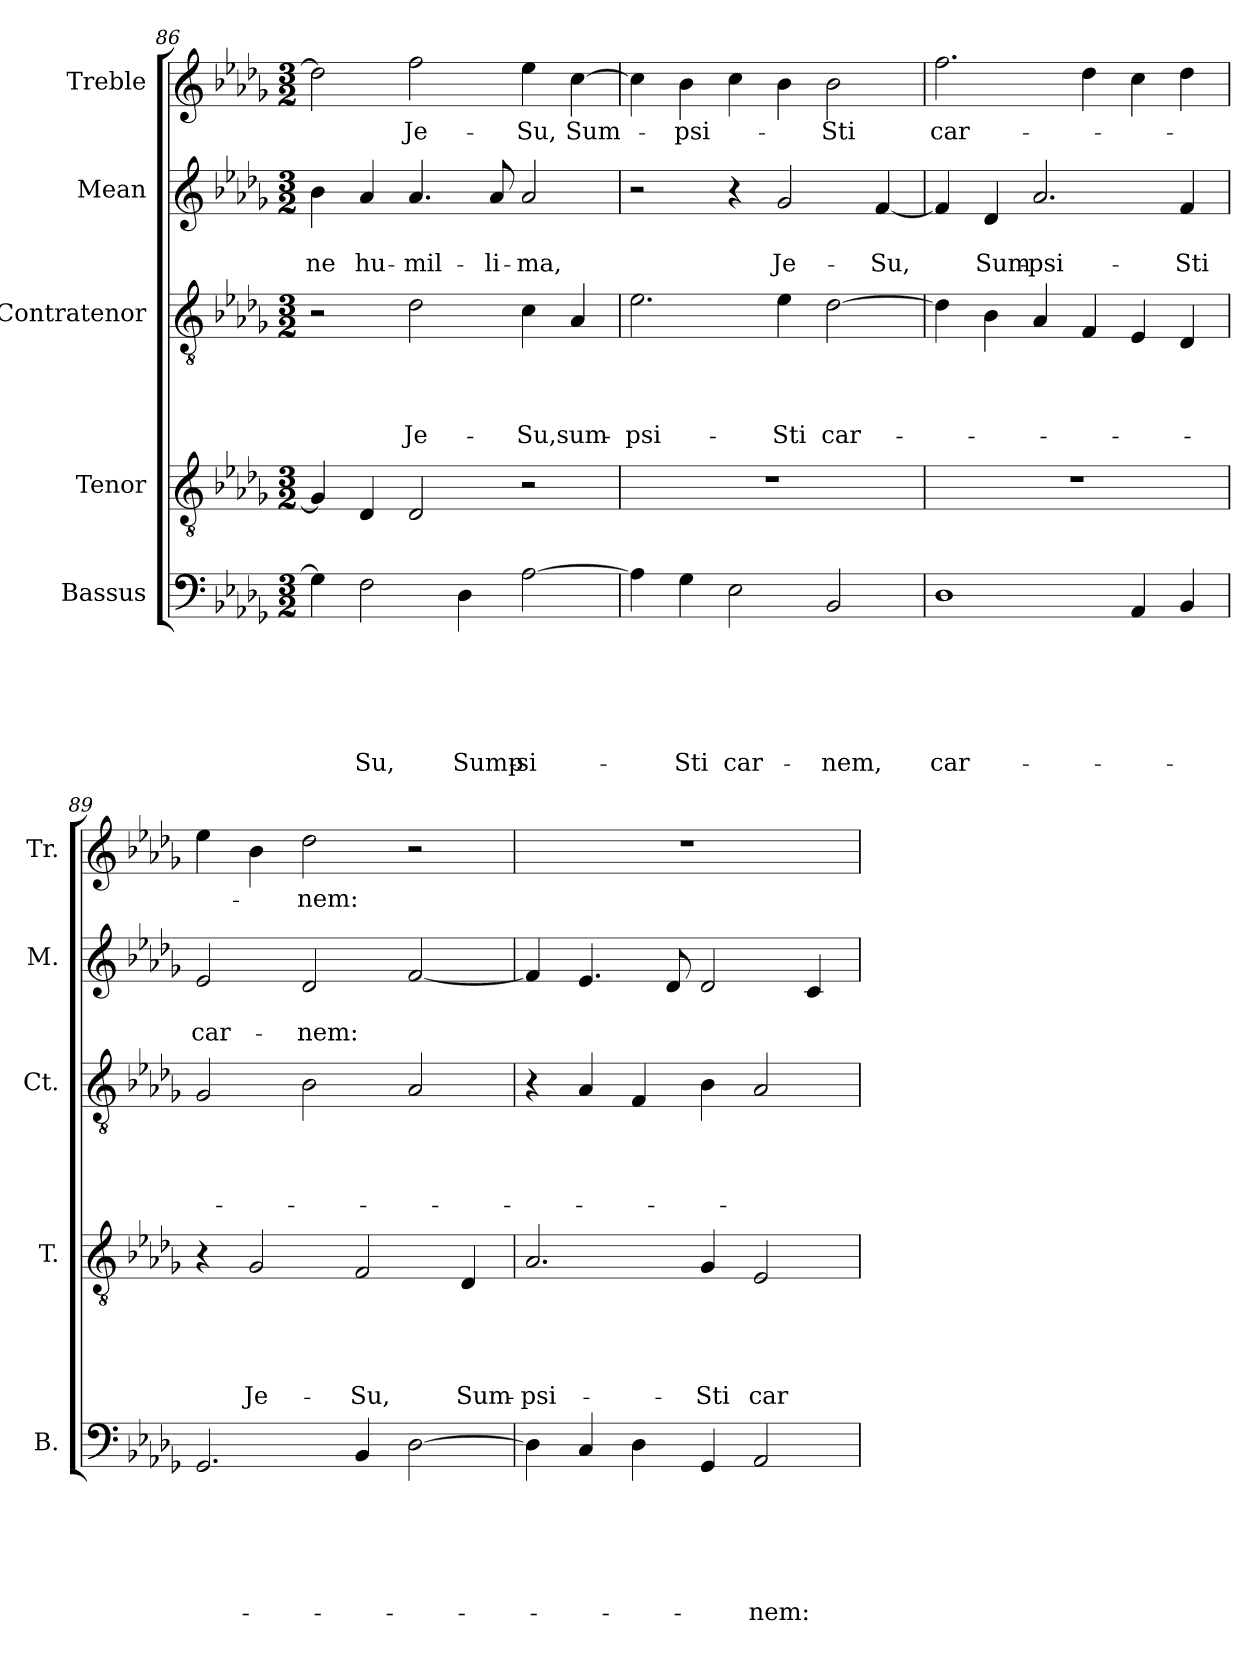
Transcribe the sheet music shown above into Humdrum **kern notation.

**kern	**text	**text	**text	**text	**text	**text	**kern	**text	**text	**text	**text	**text	**kern	**text	**text	**text	**text	**kern	**text	**text	**kern	**text
*part5	*part5	*part5	*part5	*part5	*part5	*part5	*part4	*part4	*part4	*part4	*part4	*part4	*part3	*part3	*part3	*part3	*part3	*part2	*part2	*part2	*part1	*part1
*staff5	*staff5	*staff5	*staff5	*staff5	*staff5	*staff5	*staff4	*staff4	*staff4	*staff4	*staff4	*staff4	*staff3	*staff3	*staff3	*staff3	*staff3	*staff2	*staff2	*staff2	*staff1	*staff1
*I"Bassus	*	*	*	*	*	*	*I"Tenor	*	*	*	*	*	*I"Contratenor	*	*	*	*	*I"Mean	*	*	*I"Treble	*
*I'B.	*	*	*	*	*	*	*I'T.	*	*	*	*	*	*I'Ct.	*	*	*	*	*I'M.	*	*	*I'Tr.	*
*clefF4	*	*	*	*	*	*	*clefGv2	*	*	*	*	*	*clefGv2	*	*	*	*	*clefG2	*	*	*clefG2	*
*k[b-e-a-d-g-]	*	*	*	*	*	*	*k[b-e-a-d-g-]	*	*	*	*	*	*k[b-e-a-d-g-]	*	*	*	*	*k[b-e-a-d-g-]	*	*	*k[b-e-a-d-g-]	*
*D-:	*	*	*	*	*	*	*D-:	*	*	*	*	*	*D-:	*	*	*	*	*D-:	*	*	*D-:	*
*M3/2	*	*	*	*	*	*	*M3/2	*	*	*	*	*	*M3/2	*	*	*	*	*M3/2	*	*	*M3/2	*
=86	=86	=86	=86	=86	=86	=86	=86	=86	=86	=86	=86	=86	=86	=86	=86	=86	=86	=86	=86	=86	=86	=86
!	!	!	!	!	!	!	!	!	!	!	!	!	!	!	!	!	!	!	!	!LO:LY:b	!	!
4G-\]	.	.	.	.	.	.	4G-/]	.	.	.	.	.	2r	.	.	.	.	4b-\	.	-ne	2dd-\]	.
!	!	!	!	!	!	!LO:LY:b	!	!	!	!	!	!	!	!	!	!	!	!	!	!LO:LY:b	!	!
2F\	.	.	.	.	.	-Su,	4D-/	.	.	.	.	.	.	.	.	.	.	4a-/	.	hu-	.	.
!	!	!	!	!	!	!	!	!	!	!	!	!	!	!	!	!	!LO:LY:b	!	!	!LO:LY:b:rj	!	!LO:LY:b
.	.	.	.	.	.	.	2D-/	.	.	.	.	.	2d-\	.	.	.	Je-	4.a-/	.	-mil-	2ff\	Je-
!	!	!	!	!	!	!LO:LY:b	!	!	!	!	!	!	!	!	!	!	!	!	!	!	!	!
4D-\	.	.	.	.	.	Sump-	.	.	.	.	.	.	.	.	.	.	.	.	.	.	.	.
!	!	!	!	!	!	!	!	!	!	!	!	!	!	!	!	!	!	!	!	!LO:LY:b	!	!
.	.	.	.	.	.	.	.	.	.	.	.	.	.	.	.	.	.	8a-/	.	-li-	.	.
!	!	!	!	!	!	!LO:LY:b:rj	!	!	!	!	!	!	!	!	!	!	!LO:LY:b	!	!	!LO:LY:b	!	!LO:LY:b
[>2A-\	.	.	.	.	.	-si-	2r	.	.	.	.	.	4c\	.	.	.	-Su,sum-	2a-/	.	-ma,	4ee-\	-Su,
!	!	!	!	!	!	!	!	!	!	!	!	!	!	!	!	!	!	!	!	!	!	!LO:LY:b
.	.	.	.	.	.	.	.	.	.	.	.	.	4A-/	.	.	.	.	.	.	.	[>4cc\	Sum-
=87	=87	=87	=87	=87	=87	=87	=87	=87	=87	=87	=87	=87	=87	=87	=87	=87	=87	=87	=87	=87	=87	=87
!	!	!	!	!	!	!	!LO:N:vis=1	!	!	!	!	!	!	!	!	!	!LO:LY:b	!	!	!	!	!
4A-\]	.	.	.	.	.	.	1.r	.	.	.	.	.	2.e-\	.	.	.	-psi-	2r	.	.	4cc\]	.
!	!	!	!	!	!	!LO:LY:b	!	!	!	!	!	!	!	!	!	!	!	!	!	!	!	!LO:LY:b
4G-\	.	.	.	.	.	-Sti	.	.	.	.	.	.	.	.	.	.	.	.	.	.	4b-\	-psi-
!	!	!	!	!	!	!LO:LY:b	!	!	!	!	!	!	!	!	!	!	!	!	!	!	!	!
2E-\	.	.	.	.	.	car-	.	.	.	.	.	.	.	.	.	.	.	4r	.	.	4cc\	.
!	!	!	!	!	!	!	!	!	!	!	!	!	!	!	!	!	!LO:LY:b	!	!	!LO:LY:b	!	!
.	.	.	.	.	.	.	.	.	.	.	.	.	4e-\	.	.	.	-Sti	2g-/	.	Je-	4b-\	.
!	!	!	!	!	!	!LO:LY:b	!	!	!	!	!	!	!	!	!	!	!LO:LY:b	!	!	!	!	!LO:LY:b
2BB-/	.	.	.	.	.	-nem,	.	.	.	.	.	.	[>2d-\	.	.	.	car-	.	.	.	2b-\	-Sti
!	!	!	!	!	!	!	!	!	!	!	!	!	!	!	!	!	!	!	!	!LO:LY:b	!	!
.	.	.	.	.	.	.	.	.	.	.	.	.	.	.	.	.	.	[<4f/	.	-Su,	.	.
=88	=88	=88	=88	=88	=88	=88	=88	=88	=88	=88	=88	=88	=88	=88	=88	=88	=88	=88	=88	=88	=88	=88
!	!	!	!	!	!	!LO:LY:b	!LO:N:vis=1	!	!	!	!	!	!	!	!	!	!	!	!	!	!	!LO:LY:b
1D-	.	.	.	.	.	car-	1.r	.	.	.	.	.	4d-\]	.	.	.	.	4f/]	.	.	2.ff\	car-
!	!	!	!	!	!	!	!	!	!	!	!	!	!	!	!	!	!	!	!	!LO:LY:b	!	!
.	.	.	.	.	.	.	.	.	.	.	.	.	4B-\	.	.	.	.	4d-/	.	Sum-	.	.
!	!	!	!	!	!	!	!	!	!	!	!	!	!	!	!	!	!	!	!	!LO:LY:b:rj	!	!
.	.	.	.	.	.	.	.	.	.	.	.	.	4A-/	.	.	.	.	2.a-/	.	-psi-	.	.
.	.	.	.	.	.	.	.	.	.	.	.	.	4F/	.	.	.	.	.	.	.	4dd-\	.
4AA-/	.	.	.	.	.	.	.	.	.	.	.	.	4E-/	.	.	.	.	.	.	.	4cc\	.
!	!	!	!	!	!	!	!	!	!	!	!	!	!	!	!	!	!	!	!	!LO:LY:b	!	!
4BB-/	.	.	.	.	.	.	.	.	.	.	.	.	4D-/	.	.	.	.	4f/	.	-Sti	4dd-\	.
!!LO:PB:g=z
=89	=89	=89	=89	=89	=89	=89	=89	=89	=89	=89	=89	=89	=89	=89	=89	=89	=89	=89	=89	=89	=89	=89
!	!	!	!	!	!	!	!	!	!	!	!	!	!	!	!	!	!	!	!	!LO:LY:b	!	!
2.GG-/	.	.	.	.	.	.	4r	.	.	.	.	.	2G-/	.	.	.	.	2e-/	.	car-	4ee-\	.
!	!	!	!	!	!	!	!	!	!	!	!	!LO:LY:b	!	!	!	!	!	!	!	!	!	!
.	.	.	.	.	.	.	2G-/	.	.	.	.	Je-	.	.	.	.	.	.	.	.	4b-\	.
!	!	!	!	!	!	!	!	!	!	!	!	!	!	!	!	!	!	!	!	!LO:LY:b	!	!LO:LY:b
.	.	.	.	.	.	.	.	.	.	.	.	.	2B-\	.	.	.	.	2d-/	.	-nem:	2dd-\	-nem:
!	!	!	!	!	!	!	!	!	!	!	!	!LO:LY:b	!	!	!	!	!	!	!	!	!	!
4BB-/	.	.	.	.	.	.	2F/	.	.	.	.	-Su,	.	.	.	.	.	.	.	.	.	.
[>2D-\	.	.	.	.	.	.	.	.	.	.	.	.	2A-/	.	.	.	.	[<2f/	.	.	2r	.
!	!	!	!	!	!	!	!	!	!	!	!	!LO:LY:b	!	!	!	!	!	!	!	!	!	!
.	.	.	.	.	.	.	4D-/	.	.	.	.	Sum-	.	.	.	.	.	.	.	.	.	.
=90	=90	=90	=90	=90	=90	=90	=90	=90	=90	=90	=90	=90	=90	=90	=90	=90	=90	=90	=90	=90	=90	=90
!	!	!	!	!	!	!	!	!	!	!	!	!LO:LY:b:rj	!	!	!	!	!	!	!	!	!LO:N:vis=1	!
4D-\]	.	.	.	.	.	.	2.A-/	.	.	.	.	-psi-	4r	.	.	.	.	4f/]	.	.	1.r	.
4C/	.	.	.	.	.	.	.	.	.	.	.	.	4A-/	.	.	.	.	4.e-/	.	.	.	.
4D-\	.	.	.	.	.	.	.	.	.	.	.	.	4F/	.	.	.	.	.	.	.	.	.
.	.	.	.	.	.	.	.	.	.	.	.	.	.	.	.	.	.	8d-/	.	.	.	.
!	!	!	!	!	!	!	!	!	!	!	!	!LO:LY:b	!	!	!	!	!	!	!	!	!	!
4GG-/	.	.	.	.	.	.	4G-/	.	.	.	.	-Sti	4B-\	.	.	.	.	2d-/	.	.	.	.
!	!	!	!	!	!	!LO:LY:b	!	!	!	!	!	!LO:LY:b	!	!	!	!	!	!	!	!	!	!
2AA-/	.	.	.	.	.	-nem:	2E-/	.	.	.	.	car-	2A-/	.	.	.	.	.	.	.	.	.
.	.	.	.	.	.	.	.	.	.	.	.	.	.	.	.	.	.	4c/	.	.	.	.
=	=	=	=	=	=	=	=	=	=	=	=	=	=	=	=	=	=	=	=	=	=	=
*-	*-	*-	*-	*-	*-	*-	*-	*-	*-	*-	*-	*-	*-	*-	*-	*-	*-	*-	*-	*-	*-	*-
